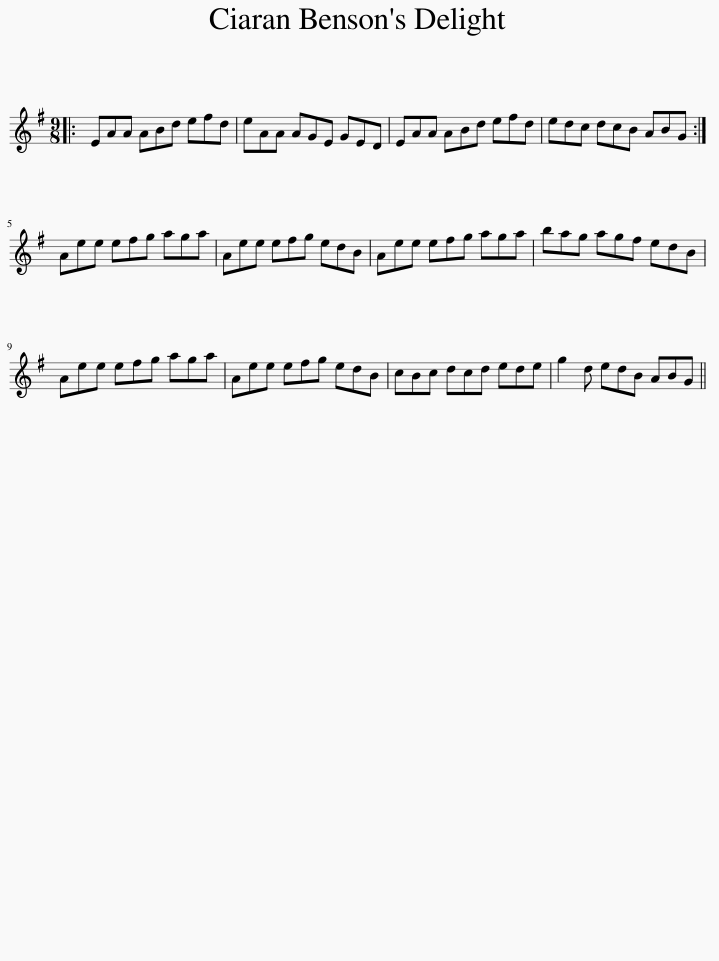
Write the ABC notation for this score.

X:1
L:1/8
M:9/8
I:linebreak $
K:G
V:1 treble
V:1
|: EAA ABd efd | eAA AGE GED | EAA ABd efd | edc dcB ABG :|$ Aee efg aga | %5
 Aee efg edB | Aee efg aga | bag agf edB |$ Aee efg aga | Aee efg edB | %10
 cBc dcd ede | g2 d edB ABG || %12
